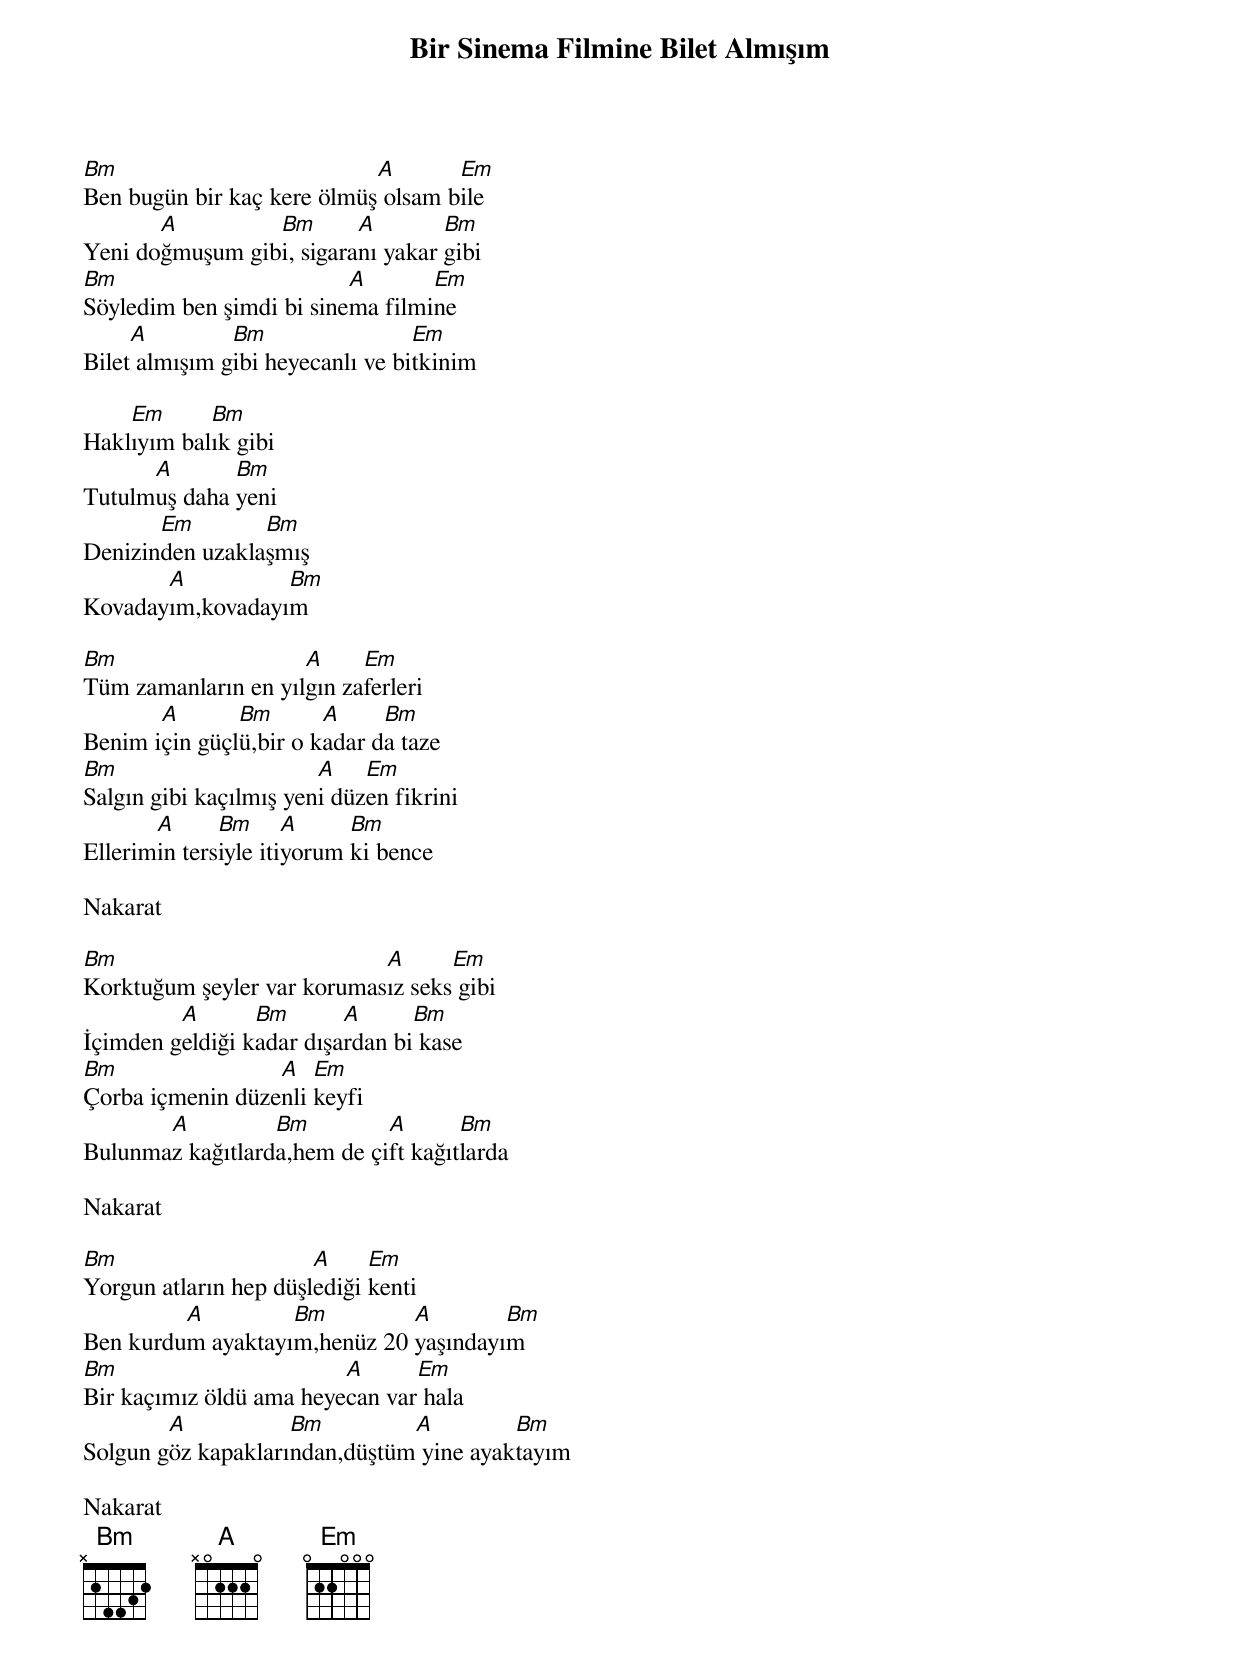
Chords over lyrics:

{title: Bir Sinema Filmine Bilet Almışım}
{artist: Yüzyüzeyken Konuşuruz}

Bm                          A       Em
Ben bugün bir kaç kere ölmüş olsam bile
       A         Bm       A        Bm
Yeni doğmuşum gibi, sigaranı yakar gibi
Bm                        A       Em
Söyledim ben şimdi bi sinema filmine
     A         Bm                 Em
Bilet almışım gibi heyecanlı ve bitkinim

    Em      Bm
Haklıyım balık gibi
      A       Bm
Tutulmuş daha yeni
       Em        Bm
Denizinden uzaklaşmış
       A          Bm
Kovadayım,kovadayım

Bm                   A     Em
Tüm zamanların en yılgın zaferleri
       A       Bm       A     Bm
Benim için güçlü,bir o kadar da taze
Bm                      A    Em
Salgın gibi kaçılmış yeni düzen fikrini
       A      Bm      A     Bm
Ellerimin tersiyle itiyorum ki bence

Nakarat

Bm                          A      Em
Korktuğum şeyler var korumasız seks gibi
         A       Bm       A      Bm
İçimden geldiği kadar dışardan bi kase
Bm                A   Em
Çorba içmenin düzenli keyfi
       A          Bm         A       Bm
Bulunmaz kağıtlarda,hem de çift kağıtlarda

Nakarat

Bm                     A     Em
Yorgun atların hep düşlediği kenti
         A         Bm         A        Bm
Ben kurdum ayaktayım,henüz 20 yaşındayım
Bm                       A      Em
Bir kaçımız öldü ama heyecan var hala
        A           Bm         A         Bm
Solgun göz kapaklarından,düştüm yine ayaktayım

Nakarat
